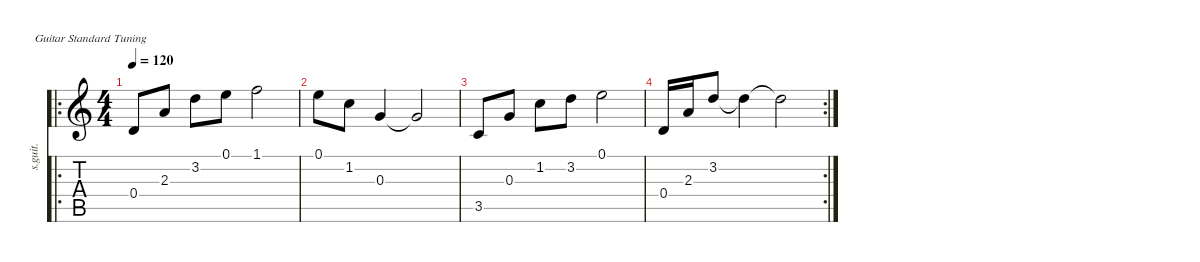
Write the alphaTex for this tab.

\defaultSystemsLayout 4
\hideDynamics
\bracketExtendMode nobrackets
\track ("Steel Guitar" "s.guit.") {instrument acousticguitarsteel}
\staff {score tabs}
\tuning (E4 B3 G3 D3 A2 E2)
\ro
\ts (4 4)
\beaming (8 2 2 2 2)
\tempo 120
\clef g2
\ks c
0.4.8{dy mf instrument acousticguitarsteel beam Up} 2.3.8{beam Up} 3.2.8{beam Down} 0.1.8{beam Down} 1.1.2{beam Down} |
0.1.8{beam Down} 1.2.8{beam Down} 0.3.4{beam Up} 0.3{t}.2{beam Up} |
3.5.8{beam Up} 0.3.8{beam Up} 1.2.8{beam Down} 3.2.8{beam Down} 0.1.2{beam Down} |
\rc 2
0.4.16{beam Up} 2.3.16{beam Up} 3.2.8{beam Up} 3.2{t}.4{beam Down} 3.2{t}.2{beam Down}
